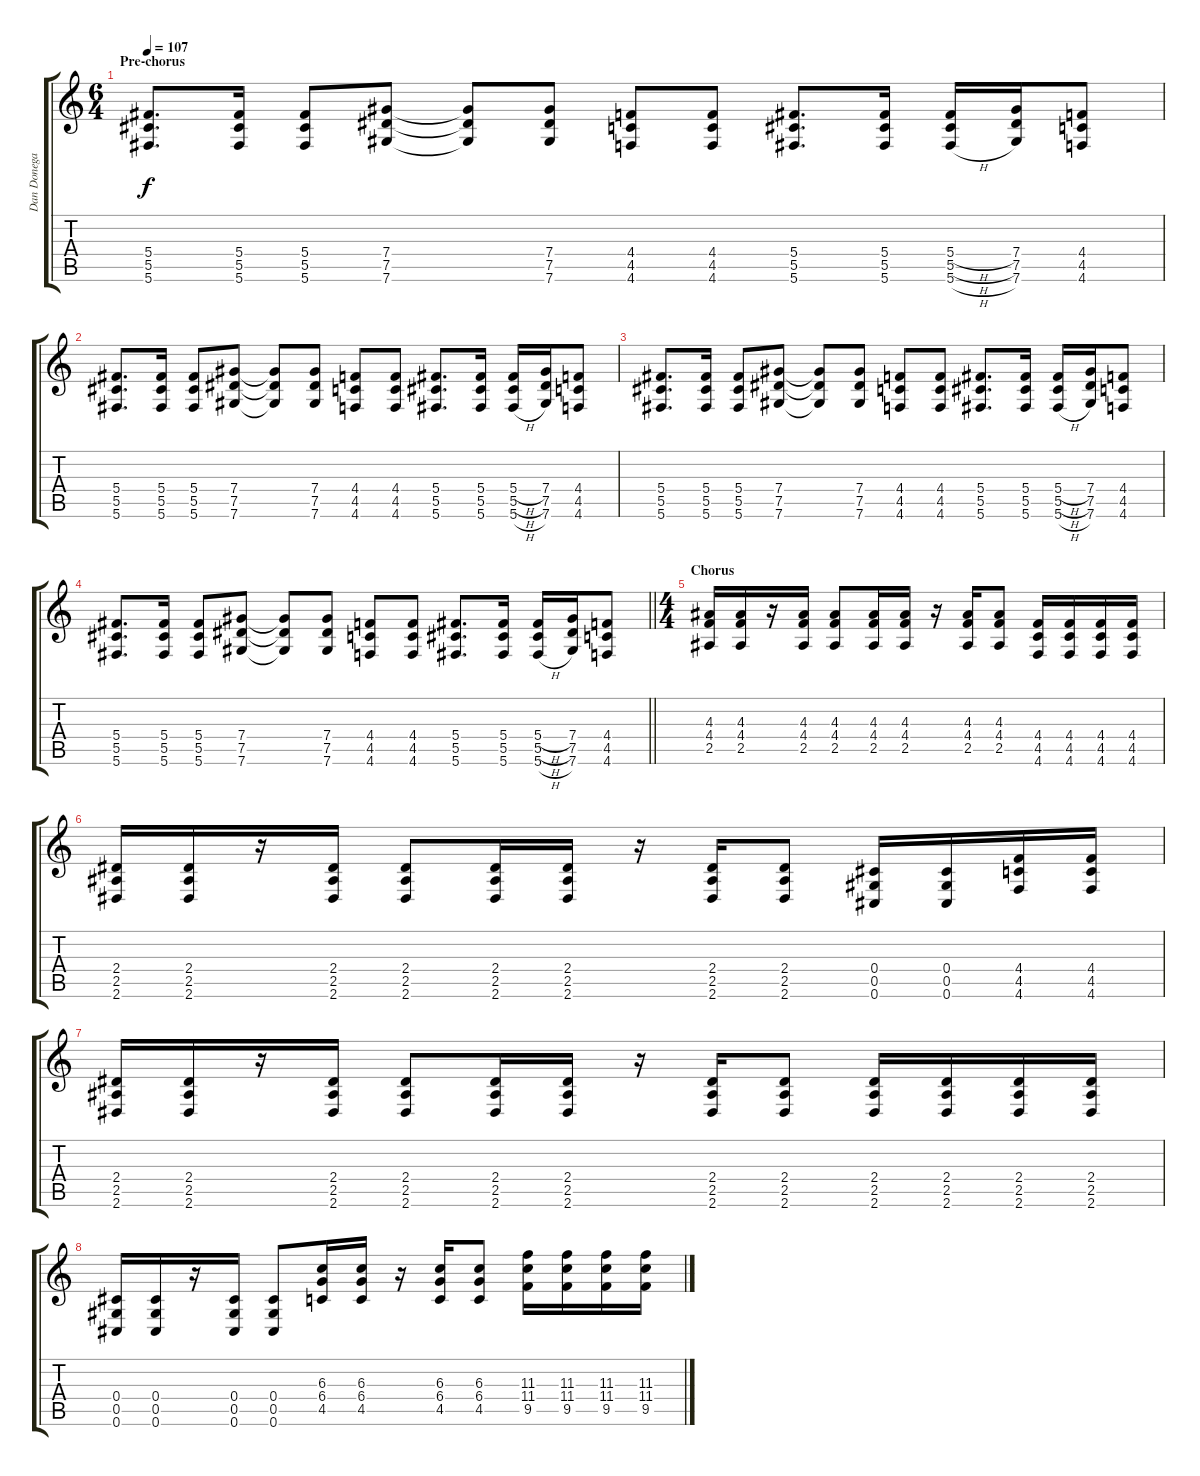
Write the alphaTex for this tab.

\track ("Dan Donegan" "Dan Donega") {instrument distortionguitar}
\staff {score tabs}
\tuning (Eb4 Bb3 Gb3 Db3 Ab2 Db2) {hide}
\ts (6 4)
\section ("" "Pre-chorus")
\tempo 107
\clef g2
\ks c
(5.4 5.5 5.6).8{d dy f} (5.4 5.5 5.6).16 (5.4 5.5 5.6).8 (7.4 7.5 7.6).8 (7.4{t} 7.5{t} 7.6{t}).8 (7.4 7.5 7.6).8 (4.4 4.5 4.6).8 (4.4 4.5 4.6).8 (5.4 5.5 5.6).8{d} (5.4 5.5 5.6).16 (5.4{h} 5.5{h} 5.6{h}).16 (7.4 7.5 7.6).16 (4.4 4.5 4.6).8 |
(5.4 5.5 5.6).8{d} (5.4 5.5 5.6).16 (5.4 5.5 5.6).8 (7.4 7.5 7.6).8 (7.4{t} 7.5{t} 7.6{t}).8 (7.4 7.5 7.6).8 (4.4 4.5 4.6).8 (4.4 4.5 4.6).8 (5.4 5.5 5.6).8{d} (5.4 5.5 5.6).16 (5.4{h} 5.5{h} 5.6{h}).16 (7.4 7.5 7.6).16 (4.4 4.5 4.6).8 |
(5.4 5.5 5.6).8{d} (5.4 5.5 5.6).16 (5.4 5.5 5.6).8 (7.4 7.5 7.6).8 (7.4{t} 7.5{t} 7.6{t}).8 (7.4 7.5 7.6).8 (4.4 4.5 4.6).8 (4.4 4.5 4.6).8 (5.4 5.5 5.6).8{d} (5.4 5.5 5.6).16 (5.4{h} 5.5{h} 5.6{h}).16 (7.4 7.5 7.6).16 (4.4 4.5 4.6).8 |
\barLineRight lightlight
(5.4 5.5 5.6).8{d} (5.4 5.5 5.6).16 (5.4 5.5 5.6).8 (7.4 7.5 7.6).8 (7.4{t} 7.5{t} 7.6{t}).8 (7.4 7.5 7.6).8 (4.4 4.5 4.6).8 (4.4 4.5 4.6).8 (5.4 5.5 5.6).8{d} (5.4 5.5 5.6).16 (5.4{h} 5.5{h} 5.6{h}).16 (7.4 7.5 7.6).16 (4.4 4.5 4.6).8 |
\ts (4 4)
\section ("" "Chorus")
(4.3 4.4 2.5).16 (4.3 4.4 2.5).16 r.16 (4.3 4.4 2.5).16 (4.3 4.4 2.5).8 (4.3 4.4 2.5).16 (4.3 4.4 2.5).16 r.16 (4.3 4.4 2.5).16 (4.3 4.4 2.5).8 (4.4 4.5 4.6).16 (4.4 4.5 4.6).16 (4.4 4.5 4.6).16 (4.4 4.5 4.6).16 |
(2.4 2.5 2.6).16 (2.4 2.5 2.6).16 r.16 (2.4 2.5 2.6).16 (2.4 2.5 2.6).8 (2.4 2.5 2.6).16 (2.4 2.5 2.6).16 r.16 (2.4 2.5 2.6).16 (2.4 2.5 2.6).8 (0.4 0.5 0.6).16 (0.4 0.5 0.6).16 (4.4 4.5 4.6).16 (4.4 4.5 4.6).16 |
(2.4 2.5 2.6).16 (2.4 2.5 2.6).16 r.16 (2.4 2.5 2.6).16 (2.4 2.5 2.6).8 (2.4 2.5 2.6).16 (2.4 2.5 2.6).16 r.16 (2.4 2.5 2.6).16 (2.4 2.5 2.6).8 (2.4 2.5 2.6).16 (2.4 2.5 2.6).16 (2.4 2.5 2.6).16 (2.4 2.5 2.6).16 |
(0.4 0.5 0.6).16 (0.4 0.5 0.6).16 r.16 (0.4 0.5 0.6).16 (0.4 0.5 0.6).8 (6.3 6.4 4.5).16 (6.3 6.4 4.5).16 r.16 (6.3 6.4 4.5).16 (6.3 6.4 4.5).8 (11.3 11.4 9.5).16 (11.3 11.4 9.5).16 (11.3 11.4 9.5).16 (11.3 11.4 9.5).16
